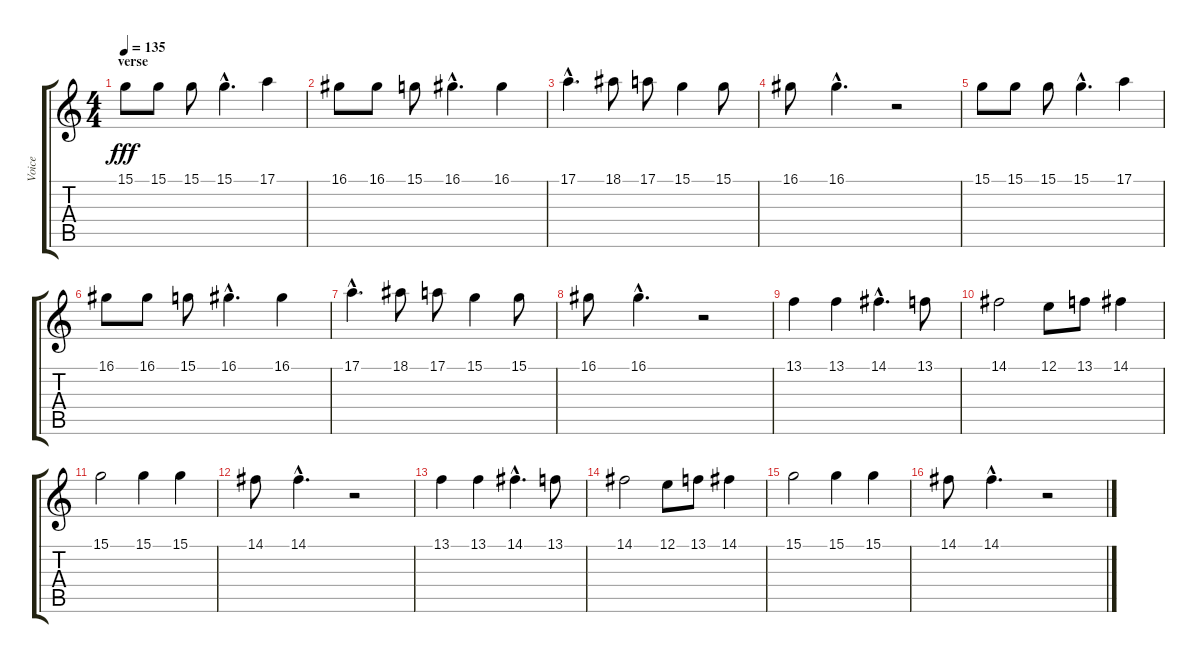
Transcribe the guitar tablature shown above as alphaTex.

\track ("Voice" "Voice") {instrument choiraahs}
\staff {score tabs}
\tuning (E4 B3 G3 D3 A2 E2) {hide}
\ts (4 4)
\section ("" "verse")
\tempo 135
\clef g2
\ks c
15.1.8{dy fff} 15.1.8 15.1.8 15.1{hac}.4{d} 17.1.4 |
16.1.8 16.1.8 15.1.8 16.1{hac}.4{d} 16.1.4 |
17.1{hac}.4{d} 18.1.8 17.1.8 15.1.4 15.1.8 |
16.1.8 16.1{hac}.4{d} r.2 |
15.1.8 15.1.8 15.1.8 15.1{hac}.4{d} 17.1.4 |
16.1.8 16.1.8 15.1.8 16.1{hac}.4{d} 16.1.4 |
17.1{hac}.4{d} 18.1.8 17.1.8 15.1.4 15.1.8 |
16.1.8 16.1{hac}.4{d} r.2 |
13.1.4 13.1.4 14.1{hac}.4{d} 13.1.8 |
14.1.2 12.1.8 13.1.8 14.1.4 |
15.1.2 15.1.4 15.1.4 |
14.1.8 14.1{hac}.4{d} r.2 |
13.1.4 13.1.4 14.1{hac}.4{d} 13.1.8 |
14.1.2 12.1.8 13.1.8 14.1.4 |
15.1.2 15.1.4 15.1.4 |
14.1.8 14.1{hac}.4{d} r.2
